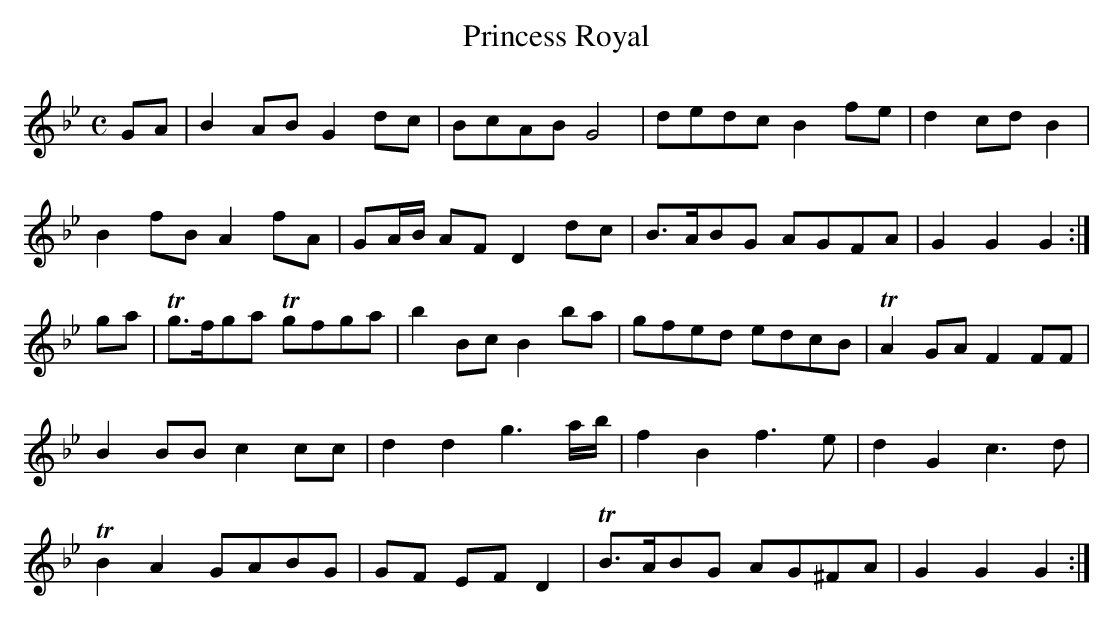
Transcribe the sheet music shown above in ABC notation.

X:1
T:Princess Royal
M:C
K:Bb
GA |\
B2 AB G2 dc | BcAB G4 | dedc B2 fe | d2 cd B2 |
B2 fB A2 fA | GA/B/ AF D2 dc | B>ABG AGFA | G2 G2 G2 :|
ga |\
Tg>fga Tgfga | b2 Bc B2 ba | gfed edcB | TA2 GA F2 FF |
B2 BB c2 cc | d2 d2 g3 a/b/ | f2 B2 f3e | d2 G2 c3 d |
TB2 A2 GABG | GF EF D2 | TB>ABG AG^FA | G2 G2 G2 :|
